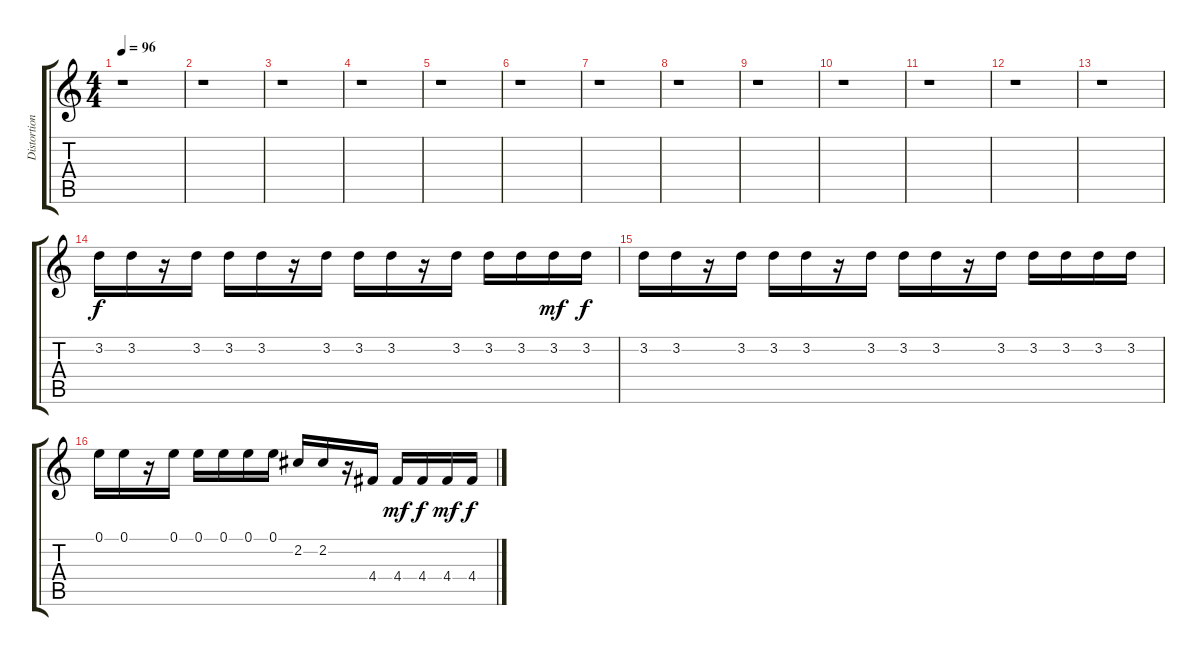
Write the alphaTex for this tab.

\track ("Distortion (R)" "Distortion") {instrument overdrivenguitar}
\staff {score tabs}
\tuning (E4 B3 G3 D3 A2 E2) {hide}
\ts (4 4)
\tempo 96
\clef g2
\ks c
r.1{dy f instrument overdrivenguitar} |
r.1 |
r.1 |
r.1 |
r.1 |
r.1 |
r.1 |
r.1 |
r.1 |
r.1 |
r.1 |
r.1 |
r.1 |
3.2.16 3.2.16 r.16 3.2.16 3.2.16 3.2.16 r.16 3.2.16 3.2.16 3.2.16 r.16 3.2.16 3.2.16 3.2.16 3.2.16{dy mf} 3.2.16{dy f} |
3.2.16 3.2.16 r.16 3.2.16 3.2.16 3.2.16 r.16 3.2.16 3.2.16 3.2.16 r.16 3.2.16 3.2.16 3.2.16 3.2.16 3.2.16 |
0.1.16 0.1.16 r.16 0.1.16 0.1.16 0.1.16 0.1.16 0.1.16 2.2.16 2.2.16 r.16 4.4.16 4.4.16{dy mf} 4.4.16{dy f} 4.4.16{dy mf} 4.4.16{dy f}
